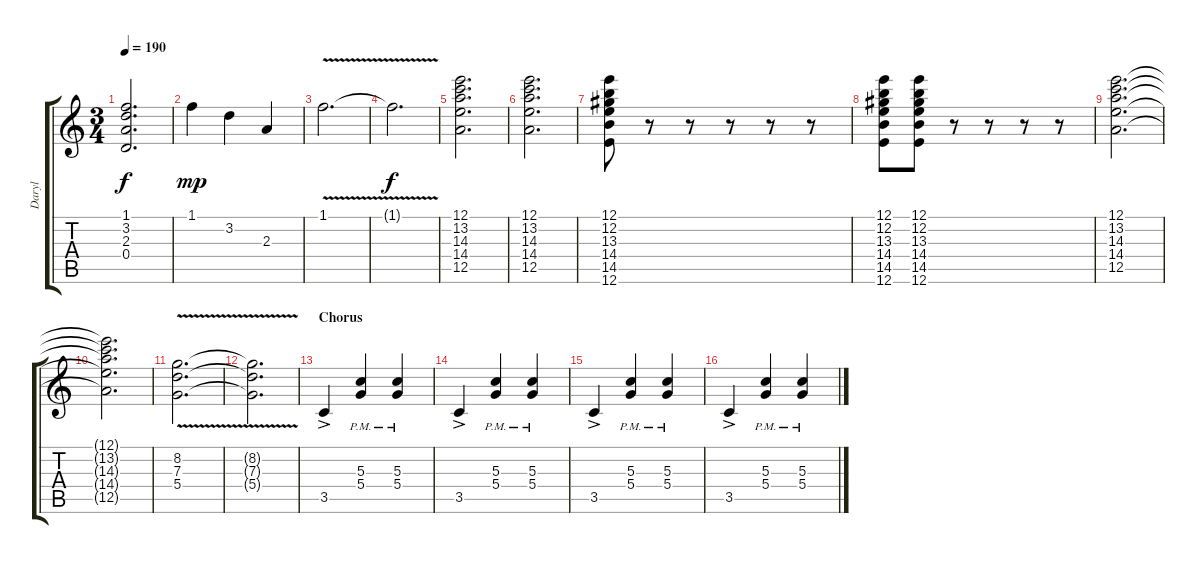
\track ("Daryl" "Daryl") {instrument distortionguitar}
\staff {score tabs}
\tuning (E4 B3 G3 D3 A2 E2) {hide}
\ts (3 4)
\tempo 190
\clef g2
\ks c
(1.1 3.2 2.3 0.4).2{d dy f} |
1.1.4{dy mp} 3.2.4 2.3.4 |
1.1{v}.2{d} |
1.1{t}.2{d dy f} |
(12.1 13.2 14.3 14.4 12.5).2{d} |
(12.1 13.2 14.3 14.4 12.5).2{d} |
(12.1 12.2 13.3 14.4 14.5 12.6).8 r.8 r.8 r.8 r.8 r.8 |
(12.1 12.2 13.3 14.4 14.5 12.6).8 (12.1 12.2 13.3 14.4 14.5 12.6).8 r.8 r.8 r.8 r.8 |
(12.1 13.2 14.3 14.4 12.5).2{d} |
(12.1{t} 13.2{t} 14.3{t} 14.4{t} 12.5{t}).2{d} |
(8.2{v} 7.3{v} 5.4{v}).2{d} |
(8.2{t} 7.3{t} 5.4{t}).2{d} |
\section ("" "Chorus")
3.5{ac}.4 (5.3{pm} 5.4{pm}).4 (5.3{pm} 5.4{pm}).4 |
3.5{ac}.4 (5.3{pm} 5.4{pm}).4 (5.3{pm} 5.4{pm}).4 |
3.5{ac}.4 (5.3{pm} 5.4{pm}).4 (5.3{pm} 5.4{pm}).4 |
3.5{ac}.4 (5.3{pm} 5.4{pm}).4 (5.3{pm} 5.4{pm}).4
